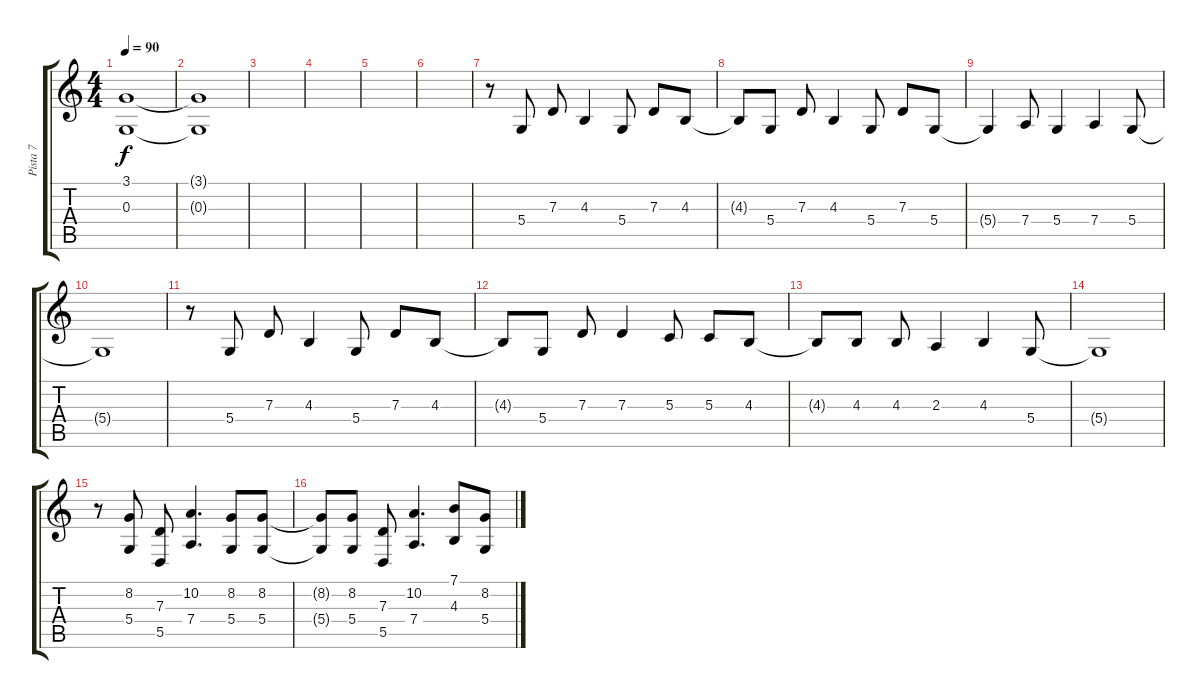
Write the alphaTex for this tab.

\track ("Pista 7" "Pista 7") {instrument electricgrandpiano}
\staff {score tabs}
\tuning (E4 B3 G3 D3 A2 E2) {hide}
\ts (4 4)
\tempo 90
\clef g2
\ks c
(3.1{t} 0.3{t}).1{dy f} |
(3.1{t} 0.3{t}).1 |
|
|
|
|
r.8 5.4.8 7.3.8 4.3.4 5.4.8 7.3.8 4.3.8 |
4.3{t}.8 5.4.8 7.3.8 4.3.4 5.4.8 7.3.8 5.4.8 |
5.4{t}.4 7.4.8 5.4.4 7.4.4 5.4.8 |
5.4{t}.1 |
r.8 5.4.8 7.3.8 4.3.4 5.4.8 7.3.8 4.3.8 |
4.3{t}.8 5.4.8 7.3.8 7.3.4 5.3.8 5.3.8 4.3.8 |
4.3{t}.8 4.3.8 4.3.8 2.3.4 4.3.4 5.4.8 |
5.4{t}.1 |
r.8 (8.2 5.4).8 (7.3 5.5).8 (10.2 7.4).4{d} (8.2 5.4).8 (8.2 5.4).8 |
(8.2{t} 5.4{t}).8 (8.2 5.4).8 (7.3 5.5).8 (10.2 7.4).4{d} (7.1 4.3).8 (8.2 5.4).8
